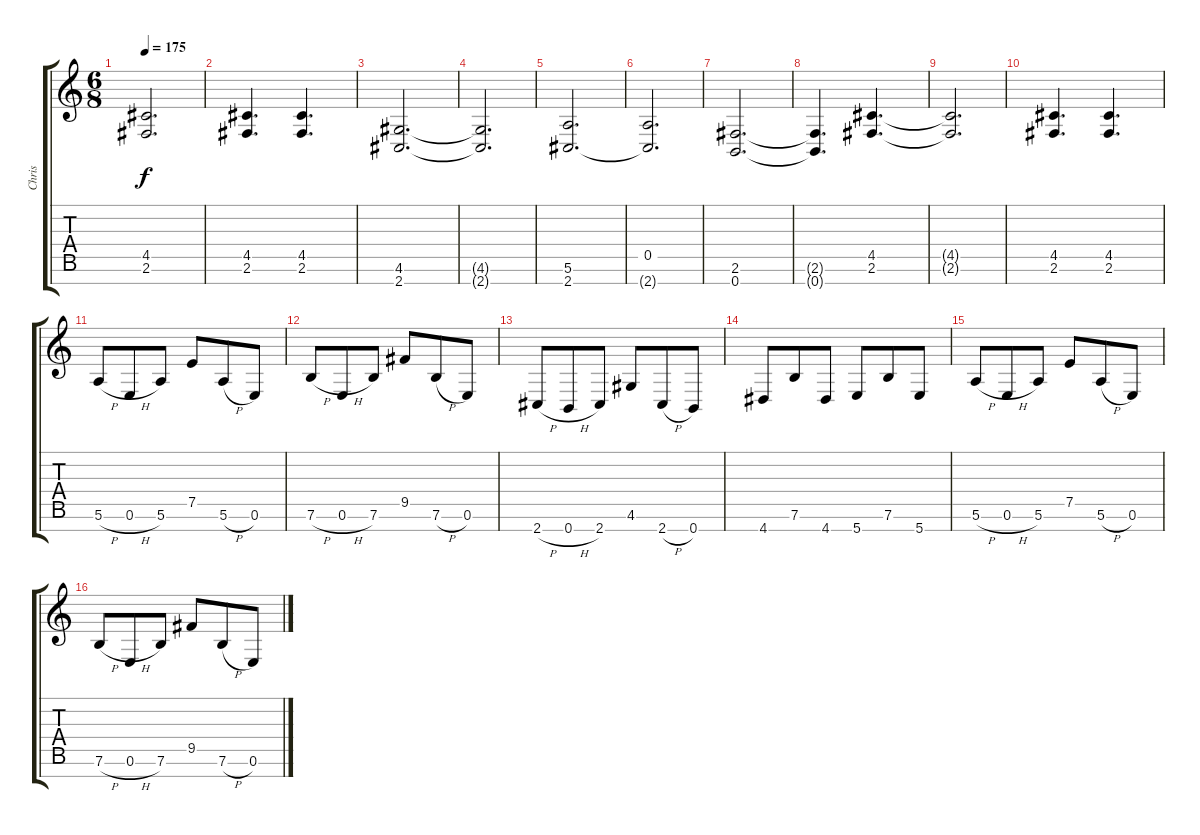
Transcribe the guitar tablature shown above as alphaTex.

\track ("Chris" "Chris") {instrument overdrivenguitar}
\staff {score tabs}
\tuning (E4 B3 G3 D3 A2 E2 B1) {hide}
\ts (6 8)
\tempo 175
\clef g2
\ks c
(4.5{t} 2.6{t}).2{d dy f} |
(4.5 2.6).4{d} (4.5 2.6).4{d} |
(4.6 2.7).2{d} |
(4.6{t} 2.7{t}).2{d} |
(5.6 2.7).2{d} |
(0.5 2.7{t}).2{d} |
(2.6 0.7).2{d} |
(2.6{t} 0.7{t}).4{d} (4.5 2.6).4{d} |
(4.5{t} 2.6{t}).2{d} |
(4.5 2.6).4{d} (4.5 2.6).4{d} |
5.6{h}.8 0.6{h}.8 5.6.8 7.5.8 5.6{h}.8 0.6.8 |
7.6{h}.8 0.6{h}.8 7.6.8 9.5.8 7.6{h}.8 0.6.8 |
2.7{h}.8 0.7{h}.8 2.7.8 4.6.8 2.7{h}.8 0.7.8 |
4.7.8 7.6.8 4.7.8 5.7.8 7.6.8 5.7.8 |
5.6{h}.8 0.6{h}.8 5.6.8 7.5.8 5.6{h}.8 0.6.8 |
7.6{h}.8 0.6{h}.8 7.6.8 9.5.8 7.6{h}.8 0.6.8
